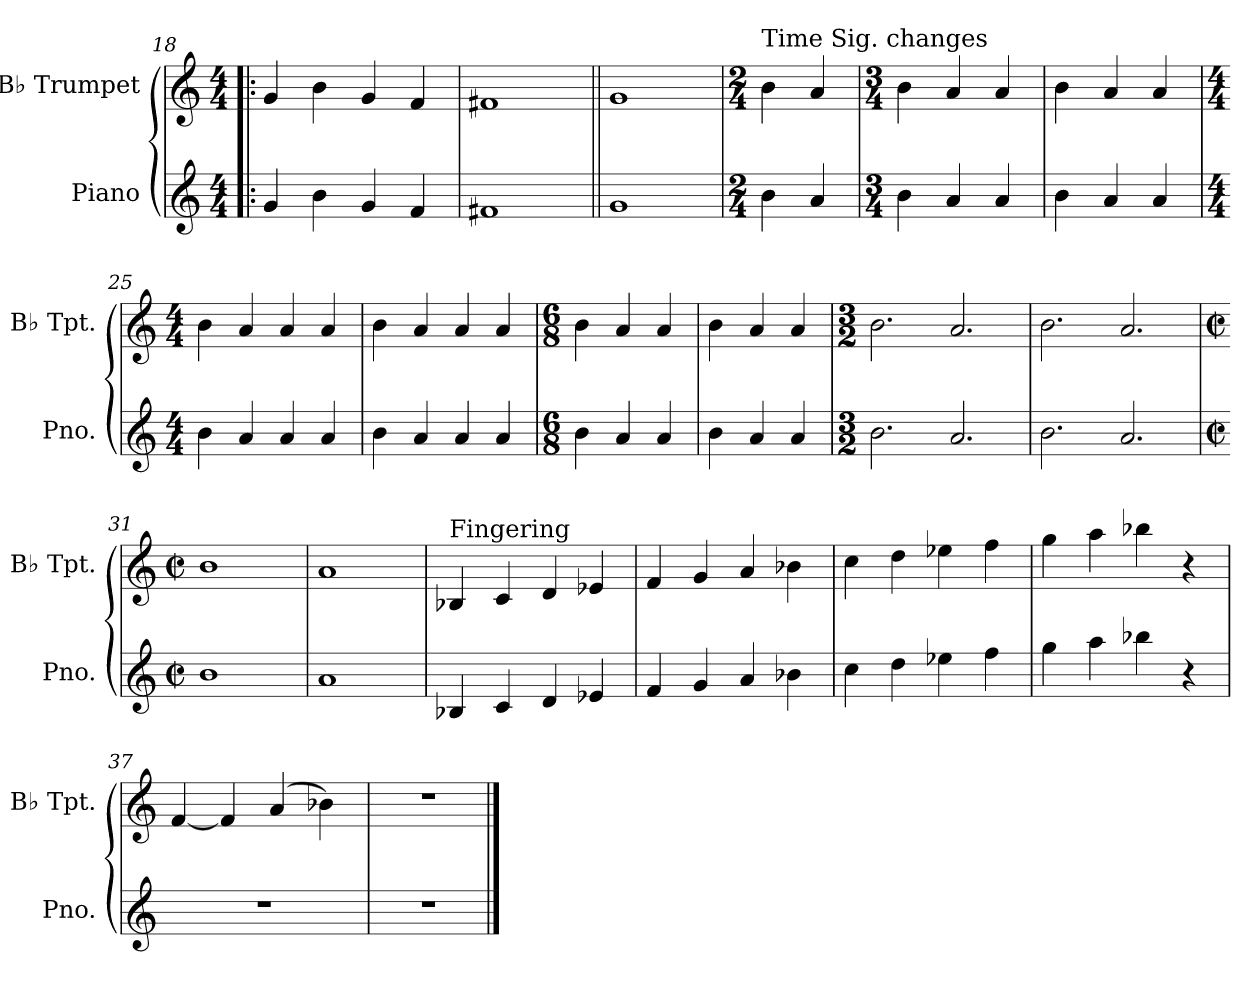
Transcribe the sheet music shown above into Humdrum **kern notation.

**kern	**kern
*part2	*part1
*staff2	*staff1
*I"Piano	*I"B♭ Trumpet
*I'Pno.	*I'B♭ Tpt.
*clefG2	*clefG2
*	*ITrd1c2
*k[]	*k[b-e-]
*M4/4	*M4/4
=18!|:	=18!|:
4g	4f
4b	4a
4g	4f
4f	4e-
=20	=20
1f#X	1en
=21||	=21||
1g	1f
=22	=22
*M2/4	*M2/4
!	!LO:TX:t=Time Sig. changes
4b	4a
4a	4g
=23	=23
*M3/4	*M3/4
4b	4a
4a	4g
4a	4g
=24	=24
4b	4a
4a	4g
4a	4g
=25	=25
*M4/4	*M4/4
4b	4a
4a	4g
4a	4g
4a	4g
=26	=26
4b	4a
4a	4g
4a	4g
4a	4g
=27	=27
*M6/8	*M6/8
4b	4a
4a	4g
4a	4g
=28	=28
4b	4a
4a	4g
4a	4g
=29	=29
*M3/2	*M3/2
2.b	2.a
2.a	2.g
=30	=30
2.b	2.a
2.a	2.g
=31	=31
*M2/2	*M2/2
*met(c|)	*met(c|)
1b	1a
=32	=32
1a	1g
=33	=33
!	!LO:TX:t=Fingering
4B-X	4A-X
4c	4B-
4d	4c
4e-X	4d-X
=34	=34
4f<	4e-<
4g<	4f<
4a<	4g<
4b-X<	4a-X<
=35	=35
4cc	4b-
4dd	4cc
4ee-X	4dd-X
4ff	4ee-
=36	=36
4gg	4ff
4aa	4gg
4bb-X	4aa-X
4r	4r
=37	=37
1r	[4e-<
.	4e-]
.	(>4g<
.	4a-X<)
=38	=38
1r	1r
==	==
*-	*-
